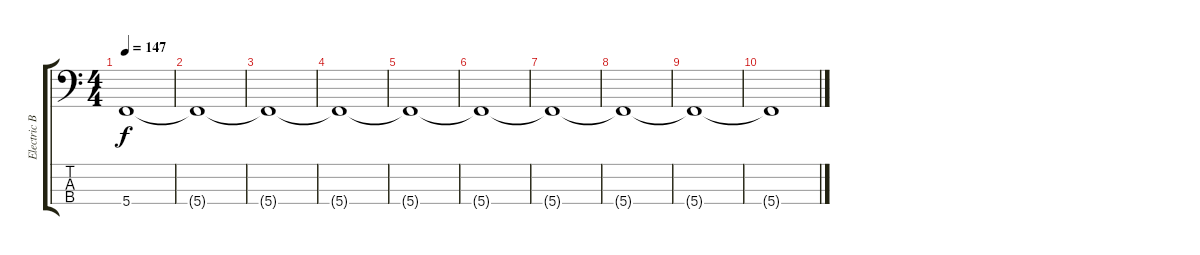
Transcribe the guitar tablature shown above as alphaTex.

\track ("Electric Bass [Moyer]" "Electric B") {instrument electricbassfinger}
\staff {score tabs}
\tuning (G2 C2 G1 C1) {hide}
\ts (4 4)
\tempo 147
\clef f4
\ks c
5.4{t}.1{dy f} |
5.4{t}.1 |
5.4{t}.1 |
5.4{t}.1 |
5.4{t}.1 |
5.4{t}.1 |
5.4{t}.1 |
5.4{t}.1 |
5.4{t}.1 |
5.4{t}.1
